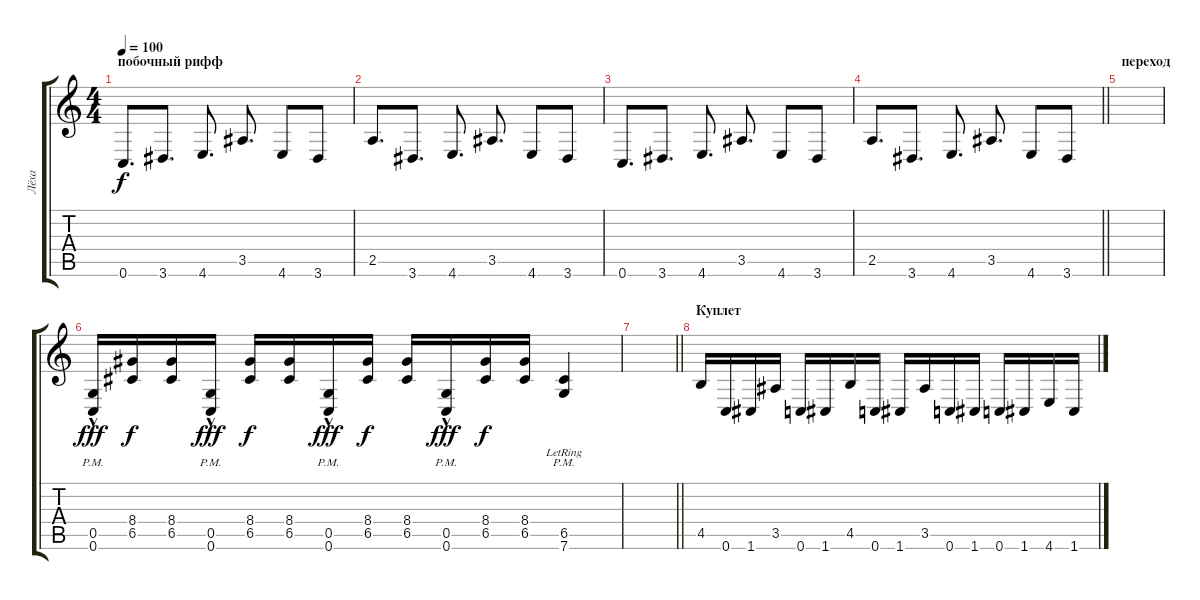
\track ("Лёха" "Лёха") {instrument distortionguitar}
\staff {score tabs}
\tuning (D4 A3 F3 C3 G2 C2) {hide}
\ts (4 4)
\section ("" "побочный рифф")
\tempo 100
\clef g2
\ks c
0.6.8{d dy f} 3.6.8{d} 4.6.8{d} 3.5.8{d} 4.6.8 3.6.8 |
2.5.8{d} 3.6.8{d} 4.6.8{d} 3.5.8{d} 4.6.8 3.6.8 |
0.6.8{d} 3.6.8{d} 4.6.8{d} 3.5.8{d} 4.6.8 3.6.8 |
\barLineRight lightlight
2.5.8{d} 3.6.8{d} 4.6.8{d} 3.5.8{d} 4.6.8 3.6.8 |
\section ("" "переход")
|
(0.5{hac pm} 0.6{hac pm}).16{dy fff} (8.4 6.5).16{dy f} (8.4 6.5).16 (0.5{hac pm} 0.6{hac pm}).16{dy fff} (8.4 6.5).16{dy f} (8.4 6.5).16 (0.5{hac pm} 0.6{hac pm}).16{dy fff} (8.4 6.5).16{dy f} (8.4 6.5).16 (0.5{hac pm} 0.6{hac pm}).16{dy fff} (8.4 6.5).16{dy f} (8.4 6.5).16 (6.5{pm lr} 7.6{pm lr}).4 |
\barLineRight lightlight
|
\section ("" "Куплет")
4.5.16 0.6.16 1.6.16 3.5.16 0.6.16 1.6.16 4.5.16 0.6.16 1.6.16 3.5.16 0.6.16 1.6.16 0.6.16 1.6.16 4.6.16 1.6.16
